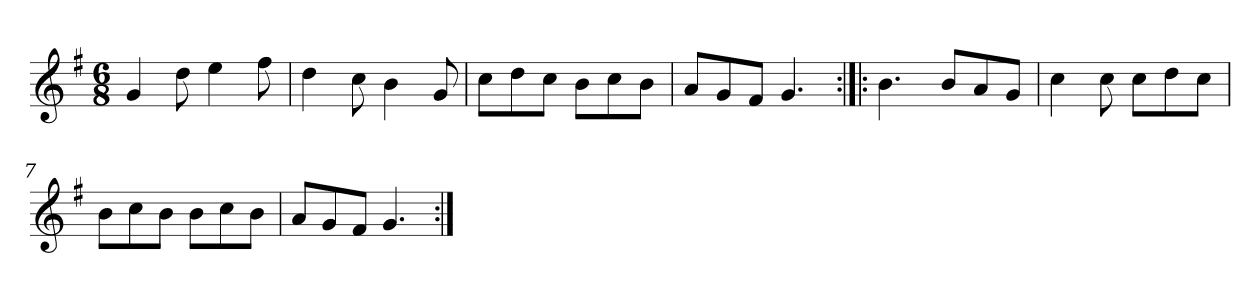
**kern
*part1
*staff1
*clefG2
*k[f#]
*G:
*M6/8
*MM120
=1
4g
8dd
4ee
8ff#
=2
4dd
8cc
4b
8g
=3
8cc\L
8dd\
8cc\J
8b\L
8cc\
8b\J
=4
8a/L
8g/
8f#/J
4.g
=5:|!|:
4.b
8b/L
8a/
8g/J
=6
4cc
8cc
8cc\L
8dd\
8cc\J
=7
8b\L
8cc\
8b\J
8b\L
8cc\
8b\J
=8
8a/L
8g/
8f#/J
4.g
=:|!
*-
